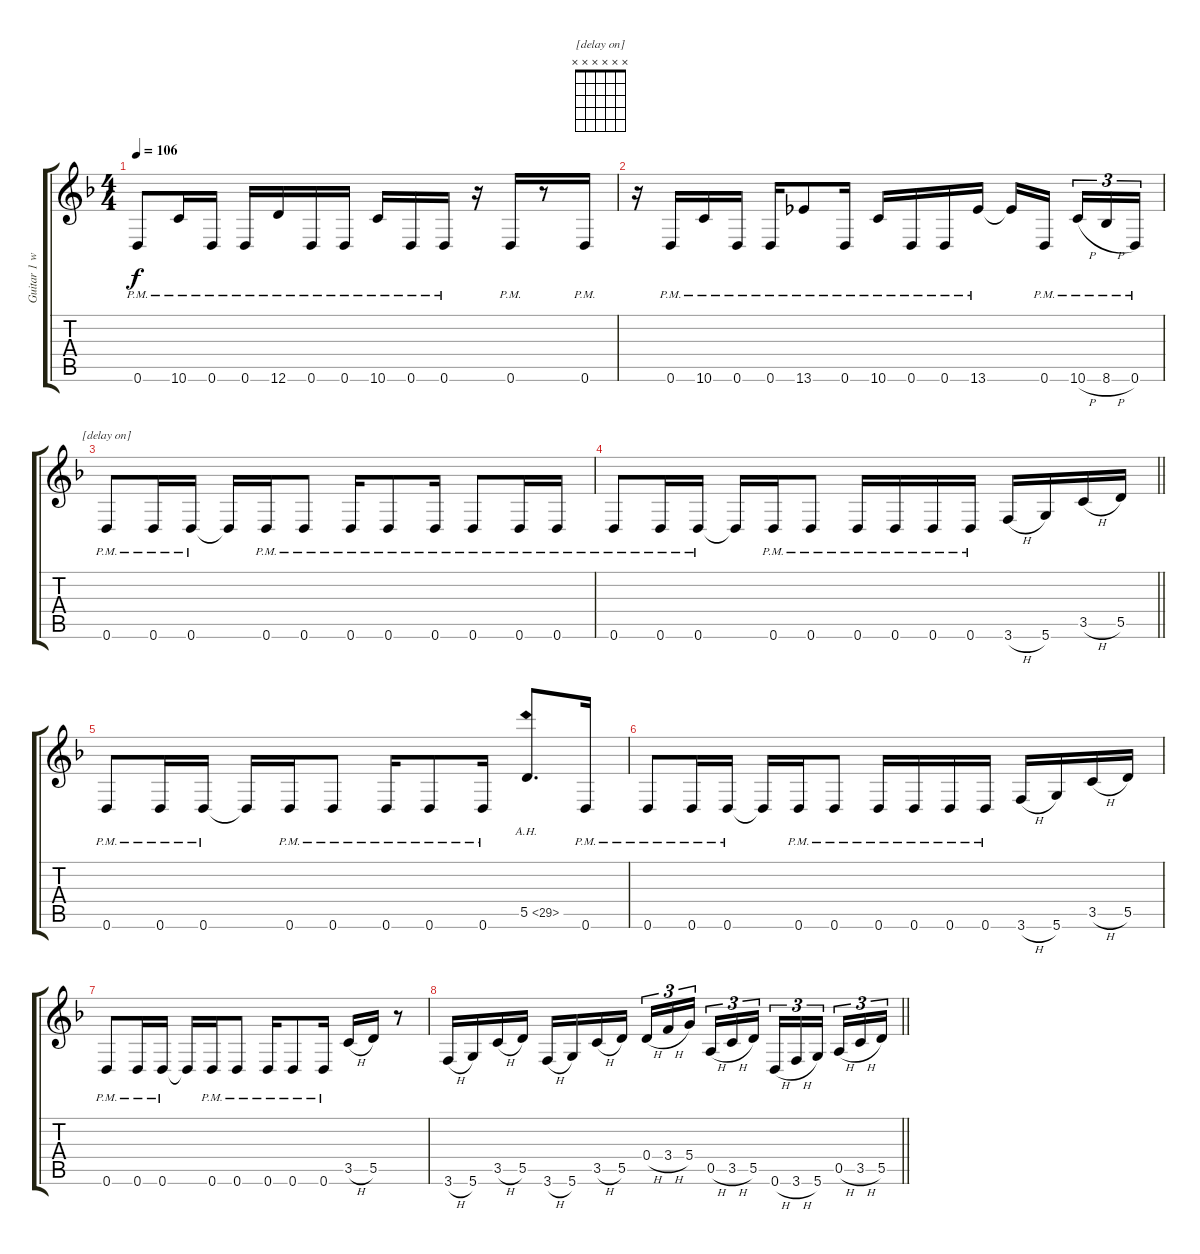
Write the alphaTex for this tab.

\track ("Guitar 1 w/ delay" "Guitar 1 w") {instrument distortionguitar}
\staff {score tabs}
\tuning (E4 B3 G3 D3 A2 D2) {hide}
\chord ("[delay on]" x x x x x x)
\ts (4 4)
\tempo 106
\clef g2
\ks dminor
0.6{pm}.8{dy f} 10.6{pm}.16 0.6{pm}.16 0.6{pm}.16 12.6{pm}.16 0.6{pm}.16 0.6{pm}.16 10.6{pm}.16 0.6{pm}.16 0.6{pm}.16 r.16 0.6{pm}.16 r.8 0.6{pm}.16 |
r.16 0.6{pm}.16 10.6{pm}.16 0.6{pm}.16 0.6{pm}.16 13.6{pm}.8 0.6{pm}.16 10.6{pm}.16 0.6{pm}.16 0.6{pm}.16 13.6{pm}.16 13.6{t}.16 0.6{pm}.16{beam splitsecondary} 10.6{h pm}.16{tu (3 2)} 8.6{h pm}.16{tu (3 2)} 0.6{pm}.16{tu (3 2)} |
0.6{pm}.8{ch "[delay on]"} 0.6{pm}.16 0.6{pm}.16 0.6{t}.16 0.6{pm}.16 0.6{pm}.8 0.6{pm}.16 0.6{pm}.8 0.6{pm}.16 0.6{pm}.8 0.6{pm}.16 0.6{pm}.16 |
\barLineRight lightlight
0.6{pm}.8 0.6{pm}.16 0.6{pm}.16 0.6{t}.16 0.6{pm}.16 0.6{pm}.8 0.6{pm}.16 0.6{pm}.16 0.6{pm}.16 0.6{pm}.16 3.6{h}.16 5.6.16 3.5{h}.16 5.5.16 |
0.6{pm}.8 0.6{pm}.16 0.6{pm}.16 0.6{t}.16 0.6{pm}.16 0.6{pm}.8 0.6{pm}.16 0.6{pm}.8 0.6{pm}.16 5.5{ah 24}.8{d} 0.6{pm}.16 |
0.6{pm}.8 0.6{pm}.16 0.6{pm}.16 0.6{t}.16 0.6{pm}.16 0.6{pm}.8 0.6{pm}.16 0.6{pm}.16 0.6{pm}.16 0.6{pm}.16 3.6{h}.16 5.6.16 3.5{h}.16 5.5.16 |
0.6{pm}.8 0.6{pm}.16 0.6{pm}.16 0.6{t}.16 0.6{pm}.16 0.6{pm}.8 0.6{pm}.16 0.6{pm}.8 0.6{pm}.16 3.5{h}.16 5.5.16 r.8 |
\barLineRight lightlight
3.6{h}.16 5.6.16 3.5{h}.16 5.5.16 3.6{h}.16 5.6.16 3.5{h}.16 5.5.16 0.4{h}.16{tu (3 2)} 3.4{h}.16{tu (3 2)} 5.4.16{tu (3 2) beam splitsecondary} 0.5{h}.16{tu (3 2)} 3.5{h}.16{tu (3 2)} 5.5.16{tu (3 2)} 0.6{h}.16{tu (3 2)} 3.6{h}.16{tu (3 2)} 5.6.16{tu (3 2) beam splitsecondary} 0.5{h}.16{tu (3 2)} 3.5{h}.16{tu (3 2)} 5.5.16{tu (3 2)}
